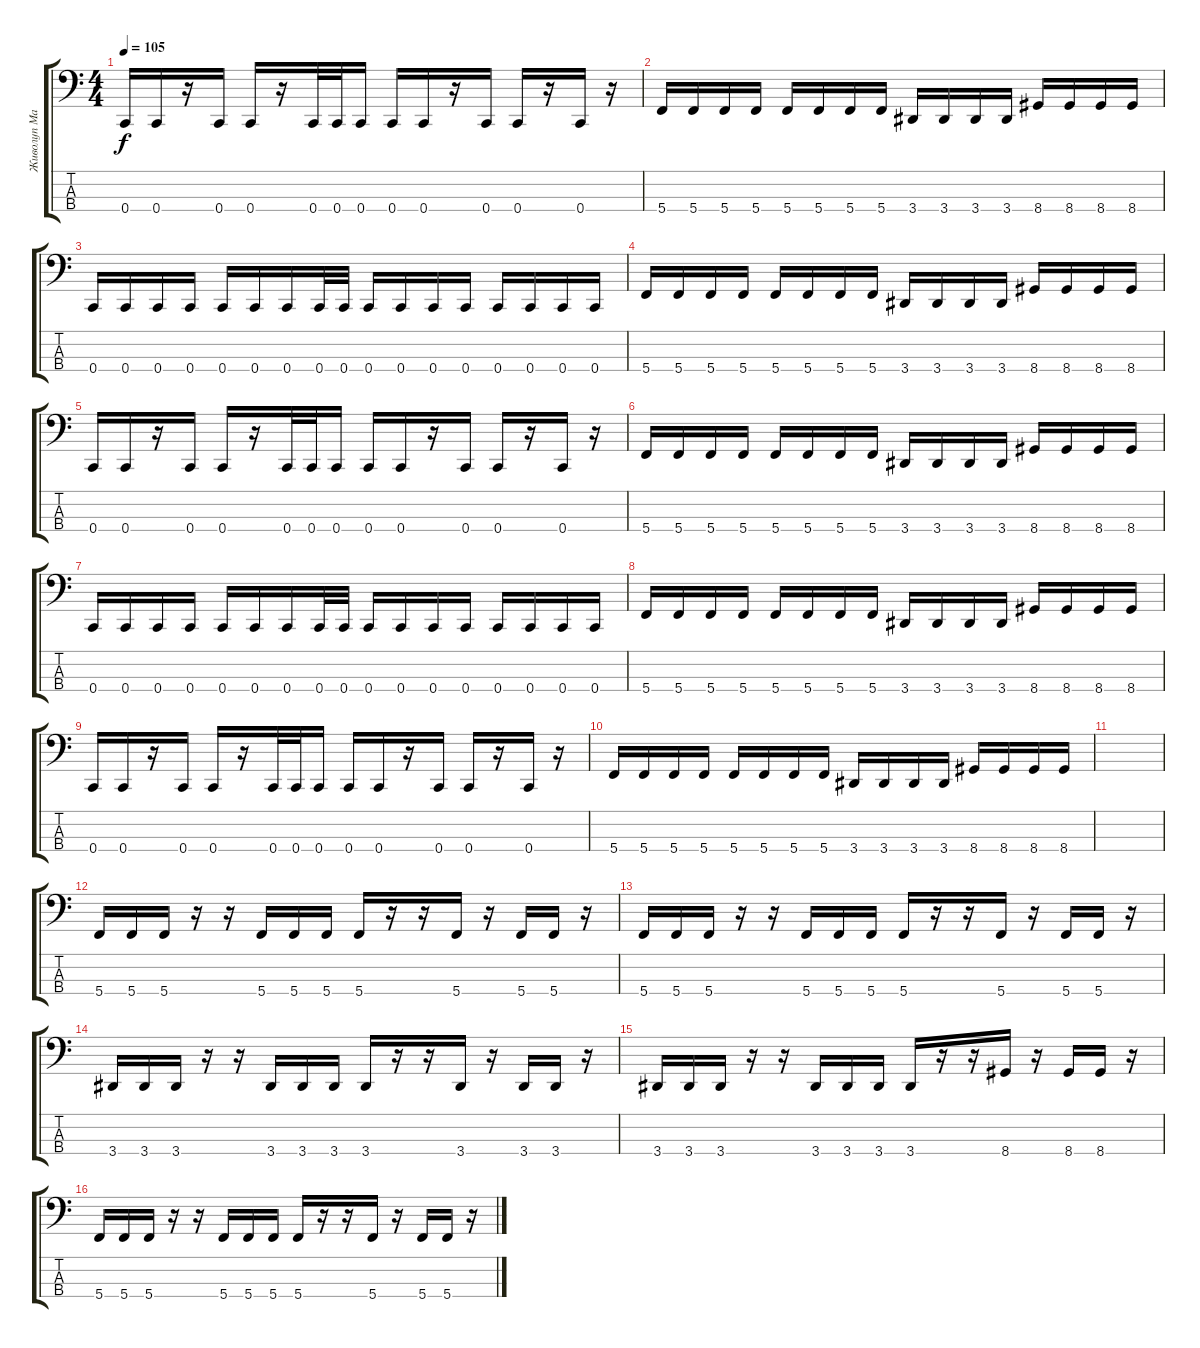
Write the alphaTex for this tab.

\track ("Живолуп Максим" "Живолуп Ма") {instrument electricbassfinger}
\staff {score tabs}
\tuning (F2 C2 G1 C1) {hide}
\ts (4 4)
\tempo 105
\clef f4
\ks c
0.4.16{dy f} 0.4.16 r.16 0.4.16 0.4.16 r.16 0.4.32 0.4.32 0.4.16 0.4.16 0.4.16 r.16 0.4.16 0.4.16 r.16 0.4.16 r.16 |
5.4.16 5.4.16 5.4.16 5.4.16 5.4.16 5.4.16 5.4.16 5.4.16 3.4.16 3.4.16 3.4.16 3.4.16 8.4.16 8.4.16 8.4.16 8.4.16 |
0.4.16 0.4.16 0.4.16 0.4.16 0.4.16 0.4.16 0.4.16 0.4.32 0.4.32 0.4.16 0.4.16 0.4.16 0.4.16 0.4.16 0.4.16 0.4.16 0.4.16 |
5.4.16 5.4.16 5.4.16 5.4.16 5.4.16 5.4.16 5.4.16 5.4.16 3.4.16 3.4.16 3.4.16 3.4.16 8.4.16 8.4.16 8.4.16 8.4.16 |
0.4.16 0.4.16 r.16 0.4.16 0.4.16 r.16 0.4.32 0.4.32 0.4.16 0.4.16 0.4.16 r.16 0.4.16 0.4.16 r.16 0.4.16 r.16 |
5.4.16 5.4.16 5.4.16 5.4.16 5.4.16 5.4.16 5.4.16 5.4.16 3.4.16 3.4.16 3.4.16 3.4.16 8.4.16 8.4.16 8.4.16 8.4.16 |
0.4.16 0.4.16 0.4.16 0.4.16 0.4.16 0.4.16 0.4.16 0.4.32 0.4.32 0.4.16 0.4.16 0.4.16 0.4.16 0.4.16 0.4.16 0.4.16 0.4.16 |
5.4.16 5.4.16 5.4.16 5.4.16 5.4.16 5.4.16 5.4.16 5.4.16 3.4.16 3.4.16 3.4.16 3.4.16 8.4.16 8.4.16 8.4.16 8.4.16 |
0.4.16 0.4.16 r.16 0.4.16 0.4.16 r.16 0.4.32 0.4.32 0.4.16 0.4.16 0.4.16 r.16 0.4.16 0.4.16 r.16 0.4.16 r.16 |
5.4.16 5.4.16 5.4.16 5.4.16 5.4.16 5.4.16 5.4.16 5.4.16 3.4.16 3.4.16 3.4.16 3.4.16 8.4.16 8.4.16 8.4.16 8.4.16 |
|
5.4.16 5.4.16 5.4.16 r.16 r.16 5.4.16 5.4.16 5.4.16 5.4.16 r.16 r.16 5.4.16 r.16 5.4.16 5.4.16 r.16 |
5.4.16 5.4.16 5.4.16 r.16 r.16 5.4.16 5.4.16 5.4.16 5.4.16 r.16 r.16 5.4.16 r.16 5.4.16 5.4.16 r.16 |
3.4.16 3.4.16 3.4.16 r.16 r.16 3.4.16 3.4.16 3.4.16 3.4.16 r.16 r.16 3.4.16 r.16 3.4.16 3.4.16 r.16 |
3.4.16 3.4.16 3.4.16 r.16 r.16 3.4.16 3.4.16 3.4.16 3.4.16 r.16 r.16 8.4.16 r.16 8.4.16 8.4.16 r.16 |
5.4.16 5.4.16 5.4.16 r.16 r.16 5.4.16 5.4.16 5.4.16 5.4.16 r.16 r.16 5.4.16 r.16 5.4.16 5.4.16 r.16
